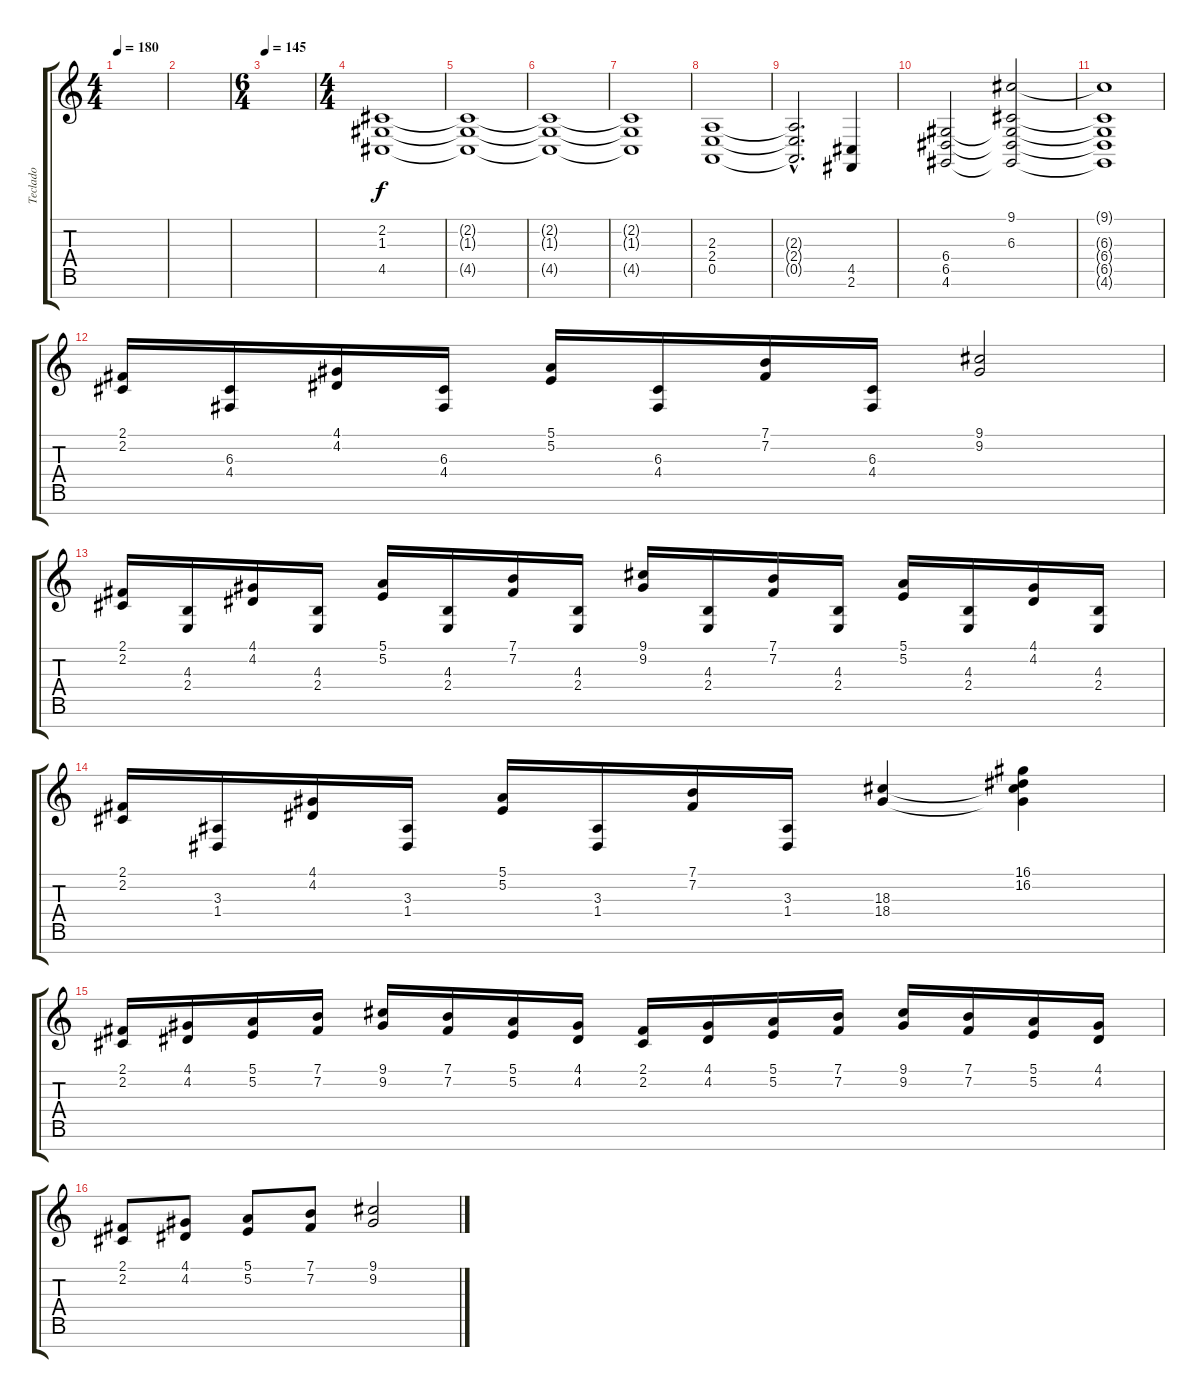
\track ("Teclado" "Teclado") {instrument stringensemble1}
\staff {score tabs}
\tuning (E4 B3 G3 D3 A2 E2 B1) {hide}
\ts (4 4)
\tempo 180
\clef g2
\ks c
|
|
\ts (6 4)
\tempo 145
|
\ts (4 4)
(2.2 1.3 4.5).1 |
(2.2{t} 1.3{t} 4.5{t}).1 |
(2.2{t} 1.3{t} 4.5{t}).1 |
(2.2{t} 1.3{t} 4.5{t}).1 |
(2.3 2.4 0.5).1 |
(2.3{hac t} 2.4{hac t} 0.5{hac t}).2{d} (4.5 2.6).4 |
(6.4 6.5 4.6).2 (9.1 6.3 6.4{t} 6.5{t} 4.6{t}).2 |
(9.1{t} 6.3{t} 6.4{t} 6.5{t} 4.6{t}).1 |
(2.1 2.2).16{volume 15} (6.3 4.4).16 (4.1 4.2).16 (6.3 4.4).16 (5.1 5.2).16 (6.3 4.4).16 (7.1 7.2).16 (6.3 4.4).16 (9.1 9.2).2 |
(2.1 2.2).16 (4.3 2.4).16 (4.1 4.2).16 (4.3 2.4).16 (5.1 5.2).16 (4.3 2.4).16 (7.1 7.2).16 (4.3 2.4).16 (9.1 9.2).16 (4.3 2.4).16 (7.1 7.2).16 (4.3 2.4).16 (5.1 5.2).16 (4.3 2.4).16 (4.1 4.2).16 (4.3 2.4).16 |
(2.1 2.2).16 (3.3 1.4).16 (4.1 4.2).16 (3.3 1.4).16 (5.1 5.2).16 (3.3 1.4).16 (7.1 7.2).16 (3.3 1.4).16 (18.3 18.4).4 (16.1 16.2 18.3{t} 18.4{t}).4 |
(2.1 2.2).16 (4.1 4.2).16 (5.1 5.2).16 (7.1 7.2).16 (9.1 9.2).16 (7.1 7.2).16 (5.1 5.2).16 (4.1 4.2).16 (2.1 2.2).16 (4.1 4.2).16 (5.1 5.2).16 (7.1 7.2).16 (9.1 9.2).16 (7.1 7.2).16 (5.1 5.2).16 (4.1 4.2).16 |
(2.1 2.2).8{volume 15} (4.1 4.2).8 (5.1 5.2).8 (7.1 7.2).8 (9.1 9.2).2
